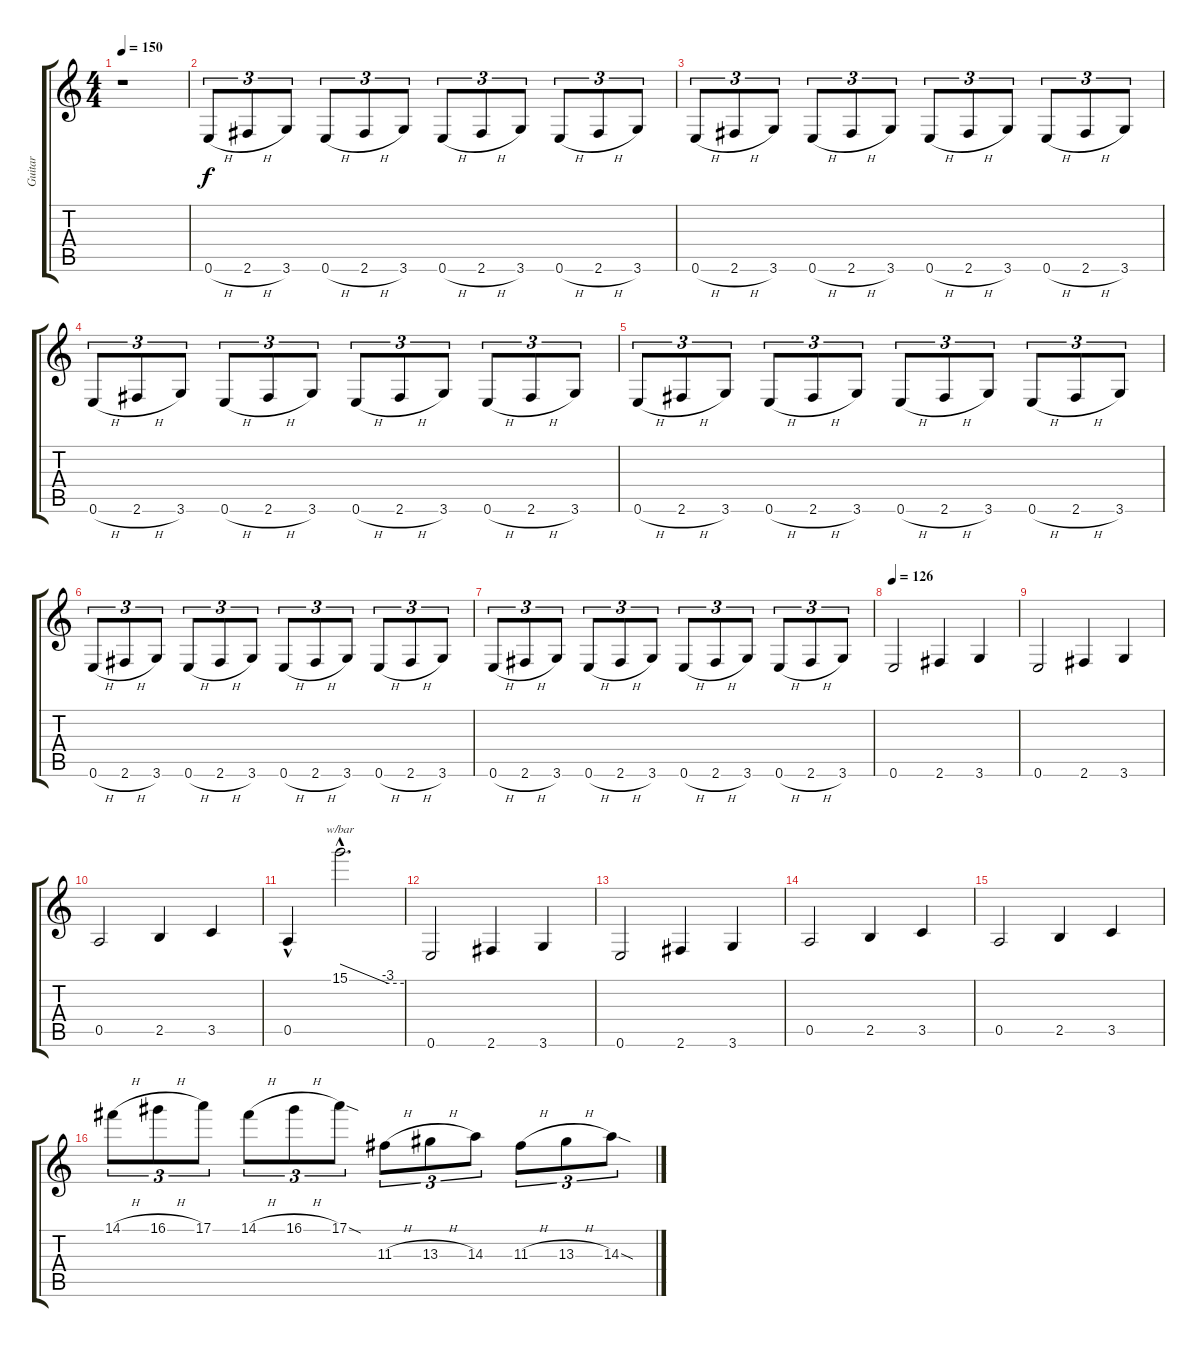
\track ("Guitar" "Guitar") {instrument distortionguitar}
\staff {score tabs}
\tuning (E4 B3 G3 D3 A2 E2) {hide}
\ts (4 4)
\tempo 150
\clef g2
\ks c
r.1{dy f instrument distortionguitar} |
0.6{h}.8{tu (3 2)} 2.6{h}.8{tu (3 2)} 3.6.8{tu (3 2)} 0.6{h}.8{tu (3 2)} 2.6{h}.8{tu (3 2)} 3.6.8{tu (3 2)} 0.6{h}.8{tu (3 2)} 2.6{h}.8{tu (3 2)} 3.6.8{tu (3 2)} 0.6{h}.8{tu (3 2)} 2.6{h}.8{tu (3 2)} 3.6.8{tu (3 2)} |
0.6{h}.8{tu (3 2)} 2.6{h}.8{tu (3 2)} 3.6.8{tu (3 2)} 0.6{h}.8{tu (3 2)} 2.6{h}.8{tu (3 2)} 3.6.8{tu (3 2)} 0.6{h}.8{tu (3 2)} 2.6{h}.8{tu (3 2)} 3.6.8{tu (3 2)} 0.6{h}.8{tu (3 2)} 2.6{h}.8{tu (3 2)} 3.6.8{tu (3 2)} |
0.6{h}.8{tu (3 2)} 2.6{h}.8{tu (3 2)} 3.6.8{tu (3 2)} 0.6{h}.8{tu (3 2)} 2.6{h}.8{tu (3 2)} 3.6.8{tu (3 2)} 0.6{h}.8{tu (3 2)} 2.6{h}.8{tu (3 2)} 3.6.8{tu (3 2)} 0.6{h}.8{tu (3 2)} 2.6{h}.8{tu (3 2)} 3.6.8{tu (3 2)} |
0.6{h}.8{tu (3 2)} 2.6{h}.8{tu (3 2)} 3.6.8{tu (3 2)} 0.6{h}.8{tu (3 2)} 2.6{h}.8{tu (3 2)} 3.6.8{tu (3 2)} 0.6{h}.8{tu (3 2)} 2.6{h}.8{tu (3 2)} 3.6.8{tu (3 2)} 0.6{h}.8{tu (3 2)} 2.6{h}.8{tu (3 2)} 3.6.8{tu (3 2)} |
0.6{h}.8{tu (3 2)} 2.6{h}.8{tu (3 2)} 3.6.8{tu (3 2)} 0.6{h}.8{tu (3 2)} 2.6{h}.8{tu (3 2)} 3.6.8{tu (3 2)} 0.6{h}.8{tu (3 2)} 2.6{h}.8{tu (3 2)} 3.6.8{tu (3 2)} 0.6{h}.8{tu (3 2)} 2.6{h}.8{tu (3 2)} 3.6.8{tu (3 2)} |
0.6{h}.8{tu (3 2)} 2.6{h}.8{tu (3 2)} 3.6.8{tu (3 2)} 0.6{h}.8{tu (3 2)} 2.6{h}.8{tu (3 2)} 3.6.8{tu (3 2)} 0.6{h}.8{tu (3 2)} 2.6{h}.8{tu (3 2)} 3.6.8{tu (3 2)} 0.6{h}.8{tu (3 2)} 2.6{h}.8{tu (3 2)} 3.6.8{tu (3 2)} |
\tempo 126
0.6.2 2.6.4 3.6.4 |
0.6.2 2.6.4 3.6.4 |
0.5.2 2.5.4 3.5.4 |
0.5{hac}.4 15.1{hac}.2{d tbe (custom default 0 0 45 -12 60 -12)} |
0.6.2 2.6.4 3.6.4 |
0.6.2 2.6.4 3.6.4 |
0.5.2 2.5.4 3.5.4 |
0.5.2 2.5.4 3.5.4 |
14.1{h}.8{tu (3 2)} 16.1{h}.8{tu (3 2)} 17.1.8{tu (3 2)} 14.1{h}.8{tu (3 2)} 16.1{h}.8{tu (3 2)} 17.1{sod}.8{tu (3 2)} 11.3{h}.8{tu (3 2)} 13.3{h}.8{tu (3 2)} 14.3.8{tu (3 2)} 11.3{h}.8{tu (3 2)} 13.3{h}.8{tu (3 2)} 14.3{sod}.8{tu (3 2)}
